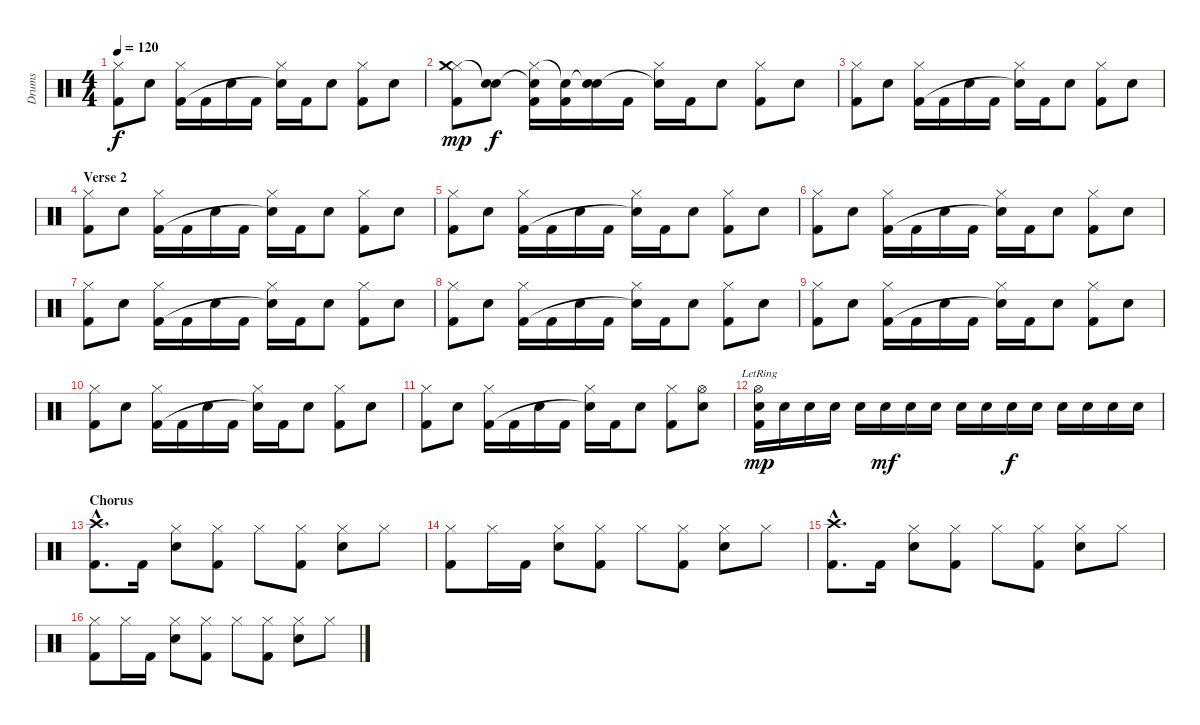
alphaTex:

\track ("Drums" "Drums") {instrument percussion}
\staff {score}
\articulation defaults
\ts (4 4)
\tempo 120
\clef neutral
\ks c
("Hi-Hat (closed)" "Kick (hit) 2").8{dy f} "Electric Snare (hit)".8 ("Hi-Hat (closed)" "Kick (hit) 2").16 "Kick (hit) 2".16 "Electric Snare (hit)".16 "Kick (hit) 2".16 ("Hi-Hat (closed)" "Snare (hit)"{t}).16 "Kick (hit) 2".16 "Electric Snare (hit)".8 ("Hi-Hat (closed)" "Kick (hit) 2").8 "Electric Snare (hit)".8 |
("Hi-Hat (closed)" "Crash medium (hit)" "Kick (hit) 2").8{dy mp} ("Snare (hit)"{t} "Electric Snare (hit)").8{dy f} ("Hi-Hat (closed)" "Snare (hit)"{t} "Kick (hit) 2").16 ("Snare (hit)"{t} "Kick (hit) 2").16 ("Snare (hit)"{t} "Electric Snare (hit)").16 "Kick (hit) 2".16 ("Hi-Hat (closed)" "Snare (hit)"{t}).16 "Kick (hit) 2".16 "Electric Snare (hit)".8 ("Hi-Hat (closed)" "Kick (hit) 2").8 "Electric Snare (hit)".8 |
("Hi-Hat (closed)" "Kick (hit) 2").8 "Electric Snare (hit)".8 ("Hi-Hat (closed)" "Kick (hit) 2").16 "Kick (hit) 2".16 "Electric Snare (hit)".16 "Kick (hit) 2".16 ("Hi-Hat (closed)" "Snare (hit)"{t}).16 "Kick (hit) 2".16 "Electric Snare (hit)".8 ("Hi-Hat (closed)" "Kick (hit) 2").8 "Electric Snare (hit)".8 |
\section ("" "Verse 2")
("Hi-Hat (closed)" "Kick (hit) 2").8 "Electric Snare (hit)".8 ("Hi-Hat (closed)" "Kick (hit) 2").16 "Kick (hit) 2".16 "Electric Snare (hit)".16 "Kick (hit) 2".16 ("Hi-Hat (closed)" "Snare (hit)"{t}).16 "Kick (hit) 2".16 "Electric Snare (hit)".8 ("Hi-Hat (closed)" "Kick (hit) 2").8 "Electric Snare (hit)".8 |
("Hi-Hat (closed)" "Kick (hit) 2").8 "Electric Snare (hit)".8 ("Hi-Hat (closed)" "Kick (hit) 2").16 "Kick (hit) 2".16 "Electric Snare (hit)".16 "Kick (hit) 2".16 ("Hi-Hat (closed)" "Snare (hit)"{t}).16 "Kick (hit) 2".16 "Electric Snare (hit)".8 ("Hi-Hat (closed)" "Kick (hit) 2").8 "Electric Snare (hit)".8 |
("Hi-Hat (closed)" "Kick (hit) 2").8 "Electric Snare (hit)".8 ("Hi-Hat (closed)" "Kick (hit) 2").16 "Kick (hit) 2".16 "Electric Snare (hit)".16 "Kick (hit) 2".16 ("Hi-Hat (closed)" "Snare (hit)"{t}).16 "Kick (hit) 2".16 "Electric Snare (hit)".8 ("Hi-Hat (closed)" "Kick (hit) 2").8 "Electric Snare (hit)".8 |
("Hi-Hat (closed)" "Kick (hit) 2").8 "Electric Snare (hit)".8 ("Hi-Hat (closed)" "Kick (hit) 2").16 "Kick (hit) 2".16 "Electric Snare (hit)".16 "Kick (hit) 2".16 ("Hi-Hat (closed)" "Snare (hit)"{t}).16 "Kick (hit) 2".16 "Electric Snare (hit)".8 ("Hi-Hat (closed)" "Kick (hit) 2").8 "Electric Snare (hit)".8 |
("Hi-Hat (closed)" "Kick (hit) 2").8 "Electric Snare (hit)".8 ("Hi-Hat (closed)" "Kick (hit) 2").16 "Kick (hit) 2".16 "Electric Snare (hit)".16 "Kick (hit) 2".16 ("Hi-Hat (closed)" "Snare (hit)"{t}).16 "Kick (hit) 2".16 "Electric Snare (hit)".8 ("Hi-Hat (closed)" "Kick (hit) 2").8 "Electric Snare (hit)".8 |
("Hi-Hat (closed)" "Kick (hit) 2").8 "Electric Snare (hit)".8 ("Hi-Hat (closed)" "Kick (hit) 2").16 "Kick (hit) 2".16 "Electric Snare (hit)".16 "Kick (hit) 2".16 ("Hi-Hat (closed)" "Snare (hit)"{t}).16 "Kick (hit) 2".16 "Electric Snare (hit)".8 ("Hi-Hat (closed)" "Kick (hit) 2").8 "Electric Snare (hit)".8 |
("Hi-Hat (closed)" "Kick (hit) 2").8 "Electric Snare (hit)".8 ("Hi-Hat (closed)" "Kick (hit) 2").16 "Kick (hit) 2".16 "Electric Snare (hit)".16 "Kick (hit) 2".16 ("Hi-Hat (closed)" "Snare (hit)"{t}).16 "Kick (hit) 2".16 "Electric Snare (hit)".8 ("Hi-Hat (closed)" "Kick (hit) 2").8 "Electric Snare (hit)".8 |
("Hi-Hat (closed)" "Kick (hit) 2").8 "Electric Snare (hit)".8 ("Hi-Hat (closed)" "Kick (hit) 2").16 "Kick (hit) 2".16 "Electric Snare (hit)".16 "Kick (hit) 2".16 ("Hi-Hat (closed)" "Snare (hit)"{t}).16 "Kick (hit) 2".16 "Electric Snare (hit)".8 ("Hi-Hat (closed)" "Kick (hit) 2").8 ("Hi-Hat (open)" "Electric Snare (hit)").8 |
("Hi-Hat (open)"{lr} "Electric Snare (hit)" "Kick (hit) 2").16{dy mp} "Electric Snare (hit)".16 "Electric Snare (hit)".16 "Electric Snare (hit)".16 "Electric Snare (hit)".16 "Electric Snare (hit)".16{dy mf} "Electric Snare (hit)".16 "Electric Snare (hit)".16 "Electric Snare (hit)".16 "Electric Snare (hit)".16 "Electric Snare (hit)".16{dy f} "Electric Snare (hit)".16 "Electric Snare (hit)".16 "Electric Snare (hit)".16 "Electric Snare (hit)".16 "Electric Snare (hit)".16 |
\section ("" "Chorus")
("Crash high (hit)"{hac} "Kick (hit) 2"{hac}).8{d} "Kick (hit) 2".16 ("Hi-Hat (closed)" "Electric Snare (hit)").8 ("Hi-Hat (closed)" "Kick (hit) 2").8 "Hi-Hat (closed)".8 ("Hi-Hat (closed)" "Kick (hit) 2").8 ("Hi-Hat (closed)" "Electric Snare (hit)").8 "Hi-Hat (closed)".8 |
("Hi-Hat (closed)" "Kick (hit) 2").8 "Hi-Hat (closed)".16 "Kick (hit) 2".16 ("Hi-Hat (closed)" "Electric Snare (hit)").8 ("Hi-Hat (closed)" "Kick (hit) 2").8 "Hi-Hat (closed)".8 ("Hi-Hat (closed)" "Kick (hit) 2").8 ("Hi-Hat (closed)" "Electric Snare (hit)").8 "Hi-Hat (closed)".8 |
("Crash high (hit)"{hac} "Kick (hit) 2"{hac}).8{d} "Kick (hit) 2".16 ("Hi-Hat (closed)" "Electric Snare (hit)").8 ("Hi-Hat (closed)" "Kick (hit) 2").8 "Hi-Hat (closed)".8 ("Hi-Hat (closed)" "Kick (hit) 2").8 ("Hi-Hat (closed)" "Electric Snare (hit)").8 "Hi-Hat (closed)".8 |
("Hi-Hat (closed)" "Kick (hit) 2").8 "Hi-Hat (closed)".16 "Kick (hit) 2".16 ("Hi-Hat (closed)" "Electric Snare (hit)").8 ("Hi-Hat (closed)" "Kick (hit) 2").8 "Hi-Hat (closed)".8 ("Hi-Hat (closed)" "Kick (hit) 2").8 ("Hi-Hat (closed)" "Electric Snare (hit)").8 "Hi-Hat (closed)".8
